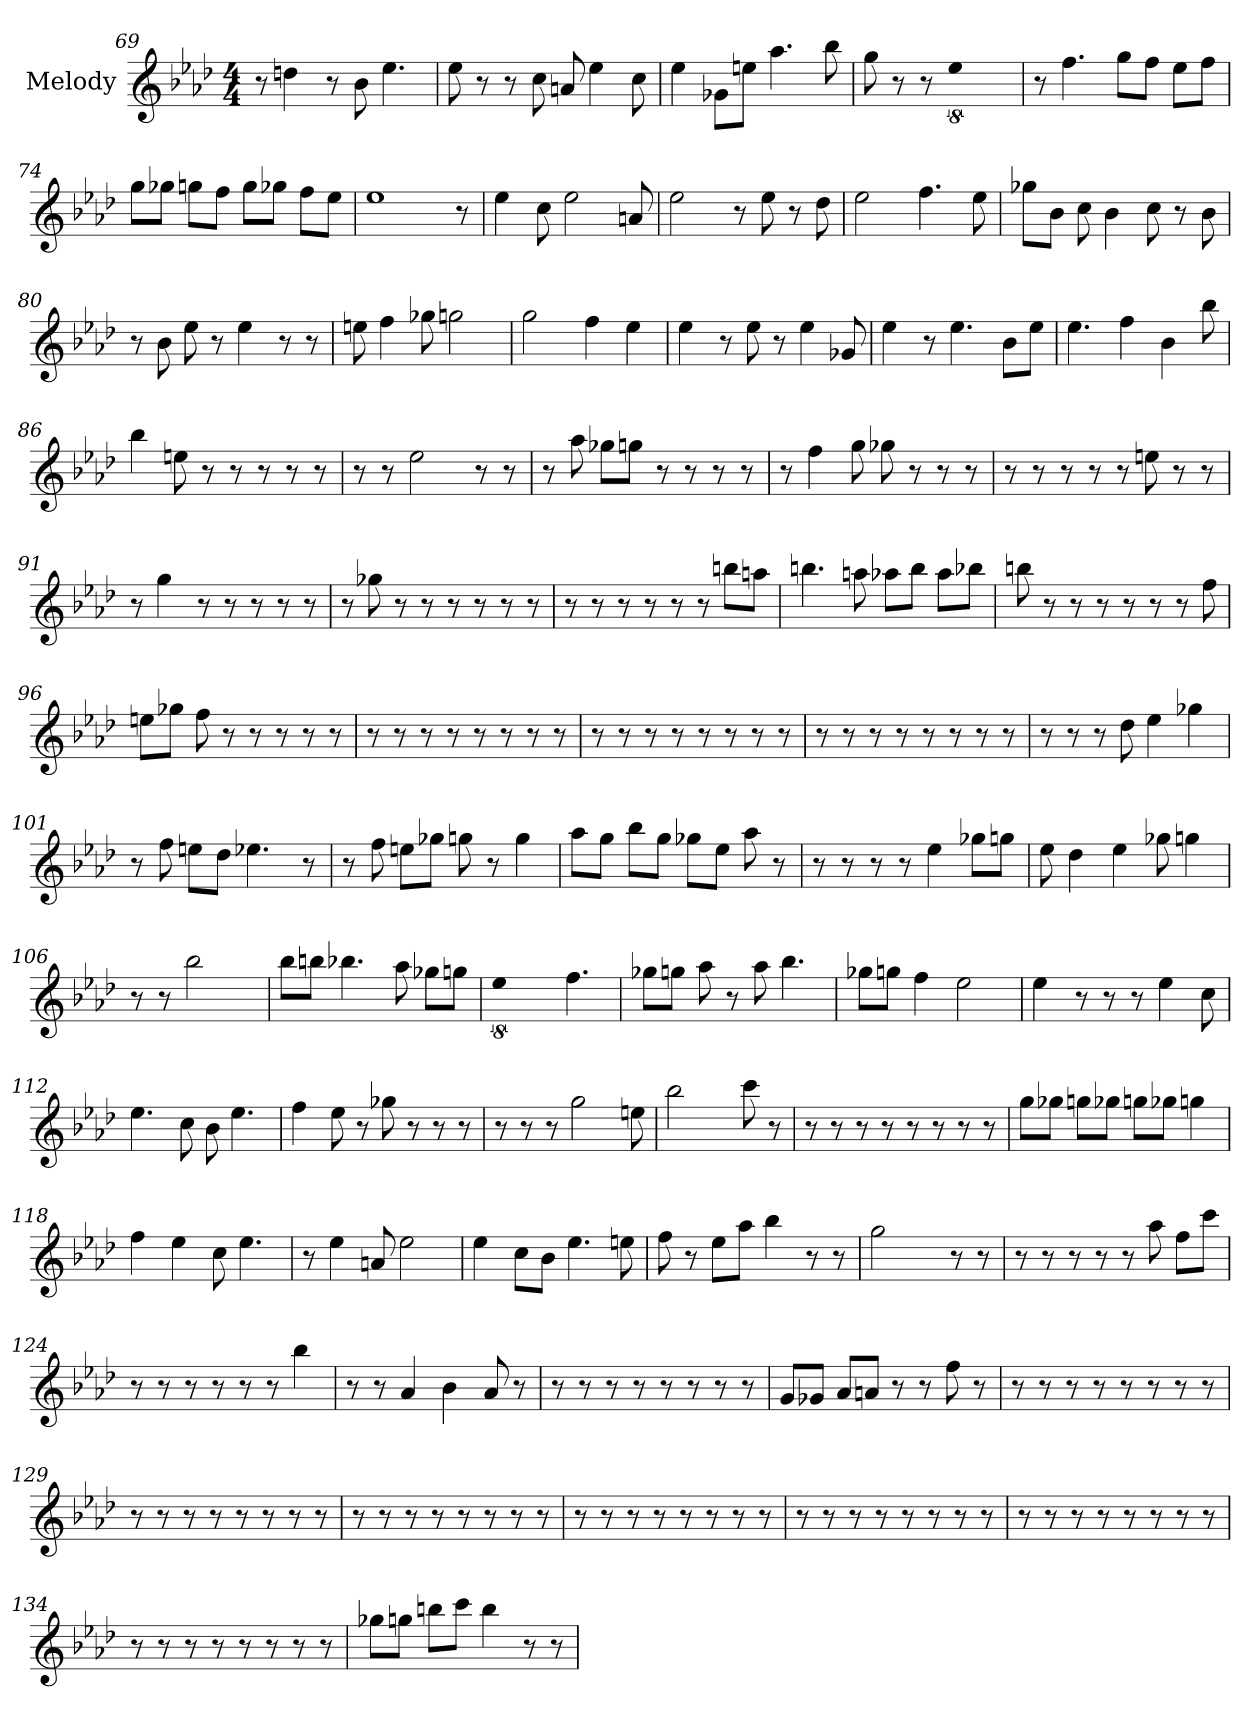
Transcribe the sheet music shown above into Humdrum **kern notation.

**kern
*part1
*staff1
*I"Melody
*clefG2
*k[b-e-a-d-]
*A-:
*M4/4
=69
8r
4dd
8r
8b-
4.ee-
=70
8ee-
8r
8r
8cc
8a
4ee-
8cc
=71
4ee-
8g-\L
8ee\J
4.aa-
8bb-
=72
8gg
8r
8r
!LO:N:vis=2
8%5ee-
=73
8r
4.ff
8gg\L
8ff\J
8ee-\L
8ff\J
=74
8gg\L
8gg-\J
8gg\L
8ff\J
8gg\L
8gg-\J
8ff\L
8ee-\J
=75
!LO:N:vis=1
2..ee-
8r
=76
4ee-
8cc
2ee-
8a
=77
2ee-
8r
8ee-
8r
8dd-
=78
2ee-
4.ff
8ee-
=79
8gg-\L
8b-\J
8cc
4b-
8cc
8r
8b-
=80
8r
8b-
8ee-
8r
4ee-
8r
8r
=81
8ee
4ff
8gg-
2gg
=82
2gg
4ff
4ee-
=83
4ee-
8r
8ee-
8r
4ee-
8g-
=84
4ee-
8r
4.ee-
8b-\L
8ee-\J
=85
4.ee-
4ff
4b-
8bb-
=86
4bb-
8ee
8r
8r
8r
8r
8r
=87
8r
8r
2ee-
8r
8r
=88
8r
8aa-
8gg-\L
8gg\J
8r
8r
8r
8r
=89
8r
4ff
8gg
8gg-
8r
8r
8r
=90
8r
8r
8r
8r
8r
8ee
8r
8r
=91
8r
4gg
8r
8r
8r
8r
8r
=92
8r
8gg-
8r
8r
8r
8r
8r
8r
=93
8r
8r
8r
8r
8r
8r
8bb\L
8aa\J
=94
4.bb
8aa
8aa-\L
8bb\J
8aa-\L
8bb-\J
=95
8bb
8r
8r
8r
8r
8r
8r
8ff
=96
8ee\L
8gg-\J
8ff
8r
8r
8r
8r
8r
=97
8r
8r
8r
8r
8r
8r
8r
8r
=98
8r
8r
8r
8r
8r
8r
8r
8r
=99
8r
8r
8r
8r
8r
8r
8r
8r
=100
8r
8r
8r
8dd-
4ee-
4gg-
=101
8r
8ff
8ee\L
8dd-\J
4.ee-
8r
=102
8r
8ff
8ee\L
8gg-\J
8gg
8r
4gg
=103
8aa-\L
8gg\J
8bb-\L
8gg\J
8gg-\L
8ee-\J
8aa-
8r
=104
8r
8r
8r
8r
4ee-
8gg-\L
8gg\J
=105
8ee-
4dd-
4ee-
8gg-
4gg
=106
8r
8r
!LO:N:vis=2
2.bb-
=107
8bb-\L
8bb\J
4.bb-
8aa-
8gg-\L
8gg\J
=108
!LO:N:vis=2
8%5ee-
4.ff
=109
8gg-\L
8gg\J
8aa-
8r
8aa-
4.bb-
=110
8gg-\L
8gg\J
4ff
2ee-
=111
4ee-
8r
8r
8r
4ee-
8cc
=112
4.ee-
8cc
8b-
4.ee-
=113
4ff
8ee-
8r
8gg-
8r
8r
8r
=114
8r
8r
8r
2gg
8ee
=115
!LO:N:vis=2
2.bb-
8ccc
8r
=116
8r
8r
8r
8r
8r
8r
8r
8r
=117
8gg\L
8gg-\J
8gg\L
8gg-\J
8gg\L
8gg-\J
4gg
=118
4ff
4ee-
8cc
4.ee-
=119
8r
4ee-
8a
2ee-
=120
4ee-
8cc\L
8b-\J
4.ee-
8ee
=121
8ff
8r
8ee-\L
8aa-\J
4bb-
8r
8r
=122
!LO:N:vis=2
2.gg
8r
8r
=123
8r
8r
8r
8r
8r
8aa-
8ff\L
8ccc\J
=124
8r
8r
8r
8r
8r
8r
4bb-
=125
8r
8r
4a-
4b-
8a-
8r
=126
8r
8r
8r
8r
8r
8r
8r
8r
=127
8g/L
8g-/J
8a-/L
8a/J
8r
8r
8ff
8r
=128
8r
8r
8r
8r
8r
8r
8r
8r
=129
8r
8r
8r
8r
8r
8r
8r
8r
=130
8r
8r
8r
8r
8r
8r
8r
8r
=131
8r
8r
8r
8r
8r
8r
8r
8r
=132
8r
8r
8r
8r
8r
8r
8r
8r
=133
8r
8r
8r
8r
8r
8r
8r
8r
=134
8r
8r
8r
8r
8r
8r
8r
8r
=135
8gg-\L
8gg\J
8bb\L
8ccc\J
4bb
8r
8r
=
*-
